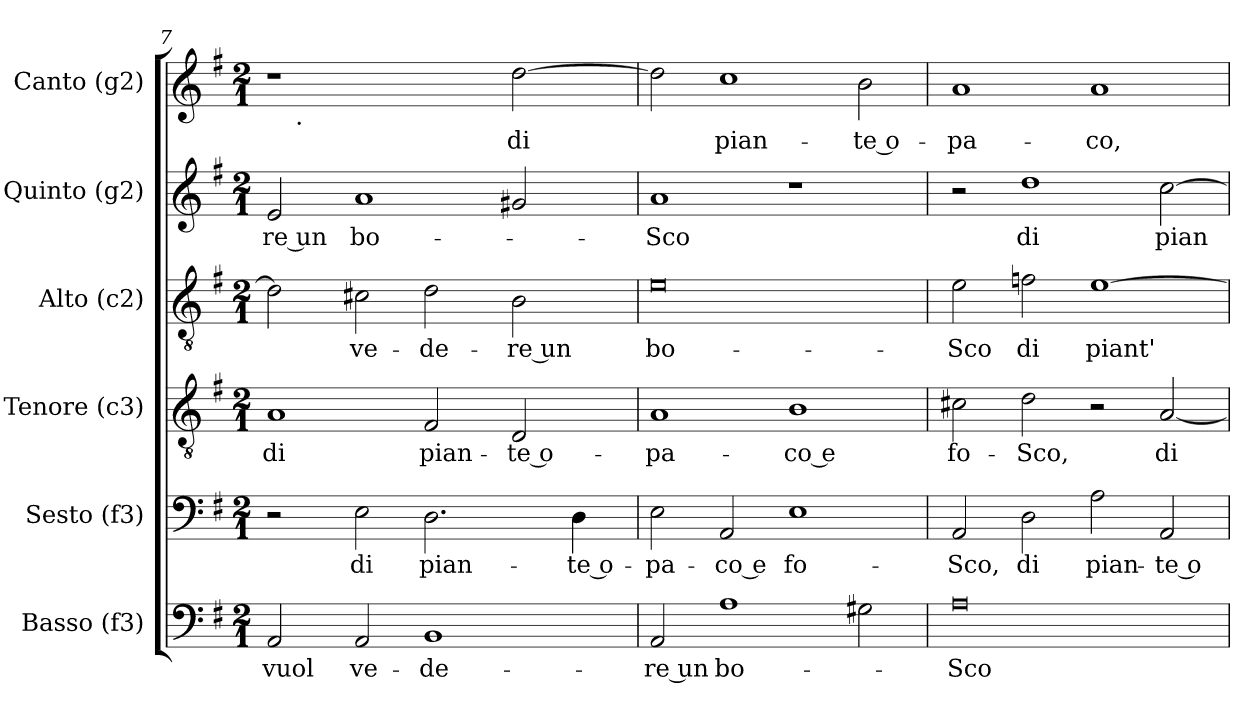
**kern	**text	**kern	**text	**kern	**text	**kern	**text	**kern	**text	**kern	**text
*part6	*part6	*part5	*part5	*part4	*part4	*part3	*part3	*part2	*part2	*part1	*part1
*staff6	*staff6	*staff5	*staff5	*staff4	*staff4	*staff3	*staff3	*staff2	*staff2	*staff1	*staff1
*I"Basso (f3)	*	*I"Sesto (f3)	*	*I"Tenore (c3)	*	*I"Alto (c2)	*	*I"Quinto (g2)	*	*I"Canto (g2)	*
*I'B.	*	*I'S.	*	*I'T.	*	*I'A.	*	*I'Q.	*	*I'C.	*
!!LO:LB:g=z
*clefF4	*	*clefF4	*	*clefGv2	*	*clefGv2	*	*clefG2	*	*clefG2	*
*k[f#]	*	*k[f#]	*	*k[f#]	*	*k[f#]	*	*k[f#]	*	*k[f#]	*
*G:	*	*G:	*	*G:	*	*G:	*	*G:	*	*G:	*
*M2/1	*	*M2/1	*	*M2/1	*	*M2/1	*	*M2/1	*	*M2/1	*
=7	=7	=7	=7	=7	=7	=7	=7	=7	=7	=7	=7
!	!LO:LY:b:cj	!	!	!	!LO:LY:b:cj	!	!	!	!LO:LY:b:rj	!	!
*	*	*	*	*	*	*	*	*	*	*^	*
2AA/	vuol	2r	.	1A	di	2d\]	.	2e/	-re un	1r	16..ryy	.
!	!	!	!	!	!	!	!	!	!	!	!LO:TX:b:t=.	!
.	.	.	.	.	.	.	.	.	.	.	1ryy	.
!	!LO:LY:b:cj	!	!LO:LY:b:cj	!	!	!	!LO:LY:b:cj	!	!LO:LY:b:cj	!	!	!
2AA/	ve-	2E\	di	.	.	2c#X\	ve-	1a	bo-	.	.	.
!	!LO:LY:b:cj	!	!LO:LY:b:cj	!	!LO:LY:b:cj	!	!LO:LY:b:cj	!	!	!	!	!
1BB	-de-	2.D\	pian-	2F#/	pian-	2d\	-de-	.	.	2ryy	.	.
.	.	.	.	.	.	.	.	.	.	.	2ryy	.
!	!	!	!	!	!LO:LY:b:rj	!	!LO:LY:b:rj	!	!	!	!	!LO:LY:b:cj
.	.	.	.	2D/	-te o-	2B\	-re un	2g#X/	.	[>2dd\	.	di
.	.	.	.	.	.	.	.	.	.	.	4ryy	.
!	!	!	!LO:LY:b:rj	!	!	!	!	!	!	!	!	!
.	.	4D\	-te o-	.	.	.	.	.	.	.	.	.
.	.	.	.	.	.	.	.	.	.	.	8ryy	.
.	.	.	.	.	.	.	.	.	.	.	64ryy	.
=8	=8	=8	=8	=8	=8	=8	=8	=8	=8	=8	=8	=8
!	!LO:LY:b:rj	!	!LO:LY:b:cj	!	!LO:LY:b:cj	!	!LO:LY:b:rj	!	!LO:LY:b:cj	!	!	!
*	*	*	*	*	*	*	*	*	*	*v	*v	*
2AA/	-re un	2E\	-pa-	1A	-pa-	0e	bo-	1a	-Sco	2dd\]	.
!	!LO:LY:b:cj	!	!LO:LY:b:rj	!	!	!	!	!	!	!	!LO:LY:b:cj
1A	bo-	2AA/	-co e	.	.	.	.	.	.	1cc	pian-
!	!	!	!LO:LY:b:cj	!	!LO:LY:b:rj	!	!	!	!	!	!
.	.	1E	fo-	1B	-co e	.	.	1r	.	.	.
!	!	!	!	!	!	!	!	!	!	!	!LO:LY:b:rj
2G#X\	.	.	.	.	.	.	.	.	.	2b\	-te o-
=9	=9	=9	=9	=9	=9	=9	=9	=9	=9	=9	=9
!	!LO:LY:b:cj	!	!LO:LY:b:cj	!	!LO:LY:b:cj	!	!LO:LY:b:cj	!	!	!	!LO:LY:b:cj
0A	-Sco	2AA/	-Sco,	2c#X\	fo-	2e\	-Sco	2r	.	1a	-pa-
!	!	!	!LO:LY:b:cj	!	!LO:LY:b:cj	!	!LO:LY:b:cj	!	!LO:LY:b:cj	!	!
.	.	2D\	di	2d\	-Sco,	2fn\	di	1dd	di	.	.
!	!	!	!LO:LY:b:cj	!	!	!	!LO:LY:b	!	!	!	!LO:LY:b:cj
.	.	2A\	pian-	2r	.	[>1e	piant'	.	.	1a	-co,
!	!	!	!LO:LY:b:rj	!	!LO:LY:b:cj	!	!	!	!LO:LY:b	!	!
.	.	2AA/	-te o-	[<2A/	di	.	.	[>2cc\	pian-	.	.
=	=	=	=	=	=	=	=	=	=	=	=
*-	*-	*-	*-	*-	*-	*-	*-	*-	*-	*-	*-
